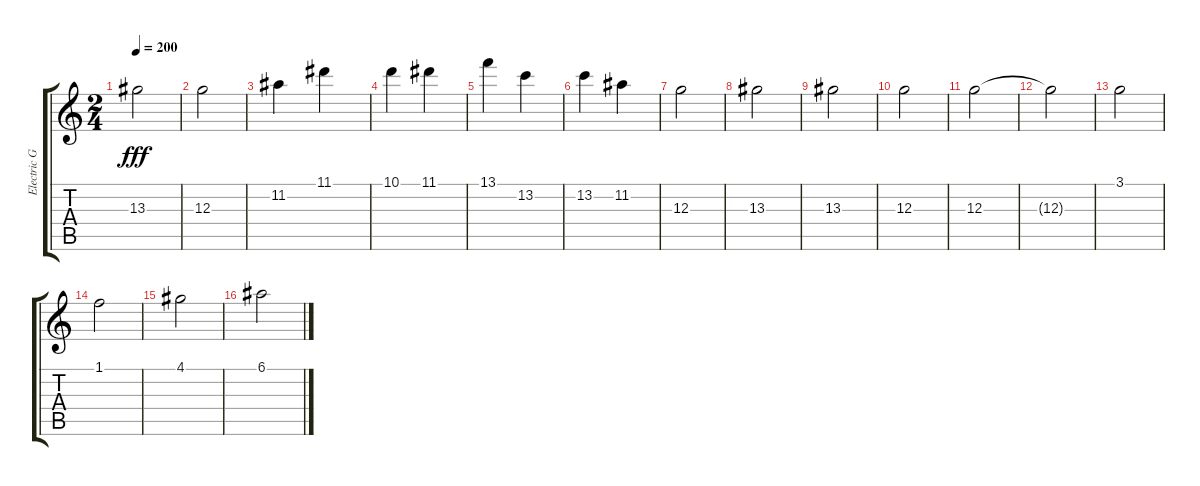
\track ("Electric Guitar 2" "Electric G") {instrument overdrivenguitar}
\staff {score tabs}
\tuning (E4 B3 G3 D3 A2 E2) {hide}
\ts (2 4)
\tempo 200
\clef g2
\ks c
13.3.2{dy fff} |
12.3.2 |
11.2.4 11.1.4 |
10.1.4 11.1.4 |
13.1.4 13.2.4 |
13.2.4 11.2.4 |
12.3.2 |
13.3.2 |
13.3.2 |
12.3.2 |
12.3.2 |
12.3{t}.2 |
3.1.2 |
1.1.2 |
4.1.2 |
6.1.2
